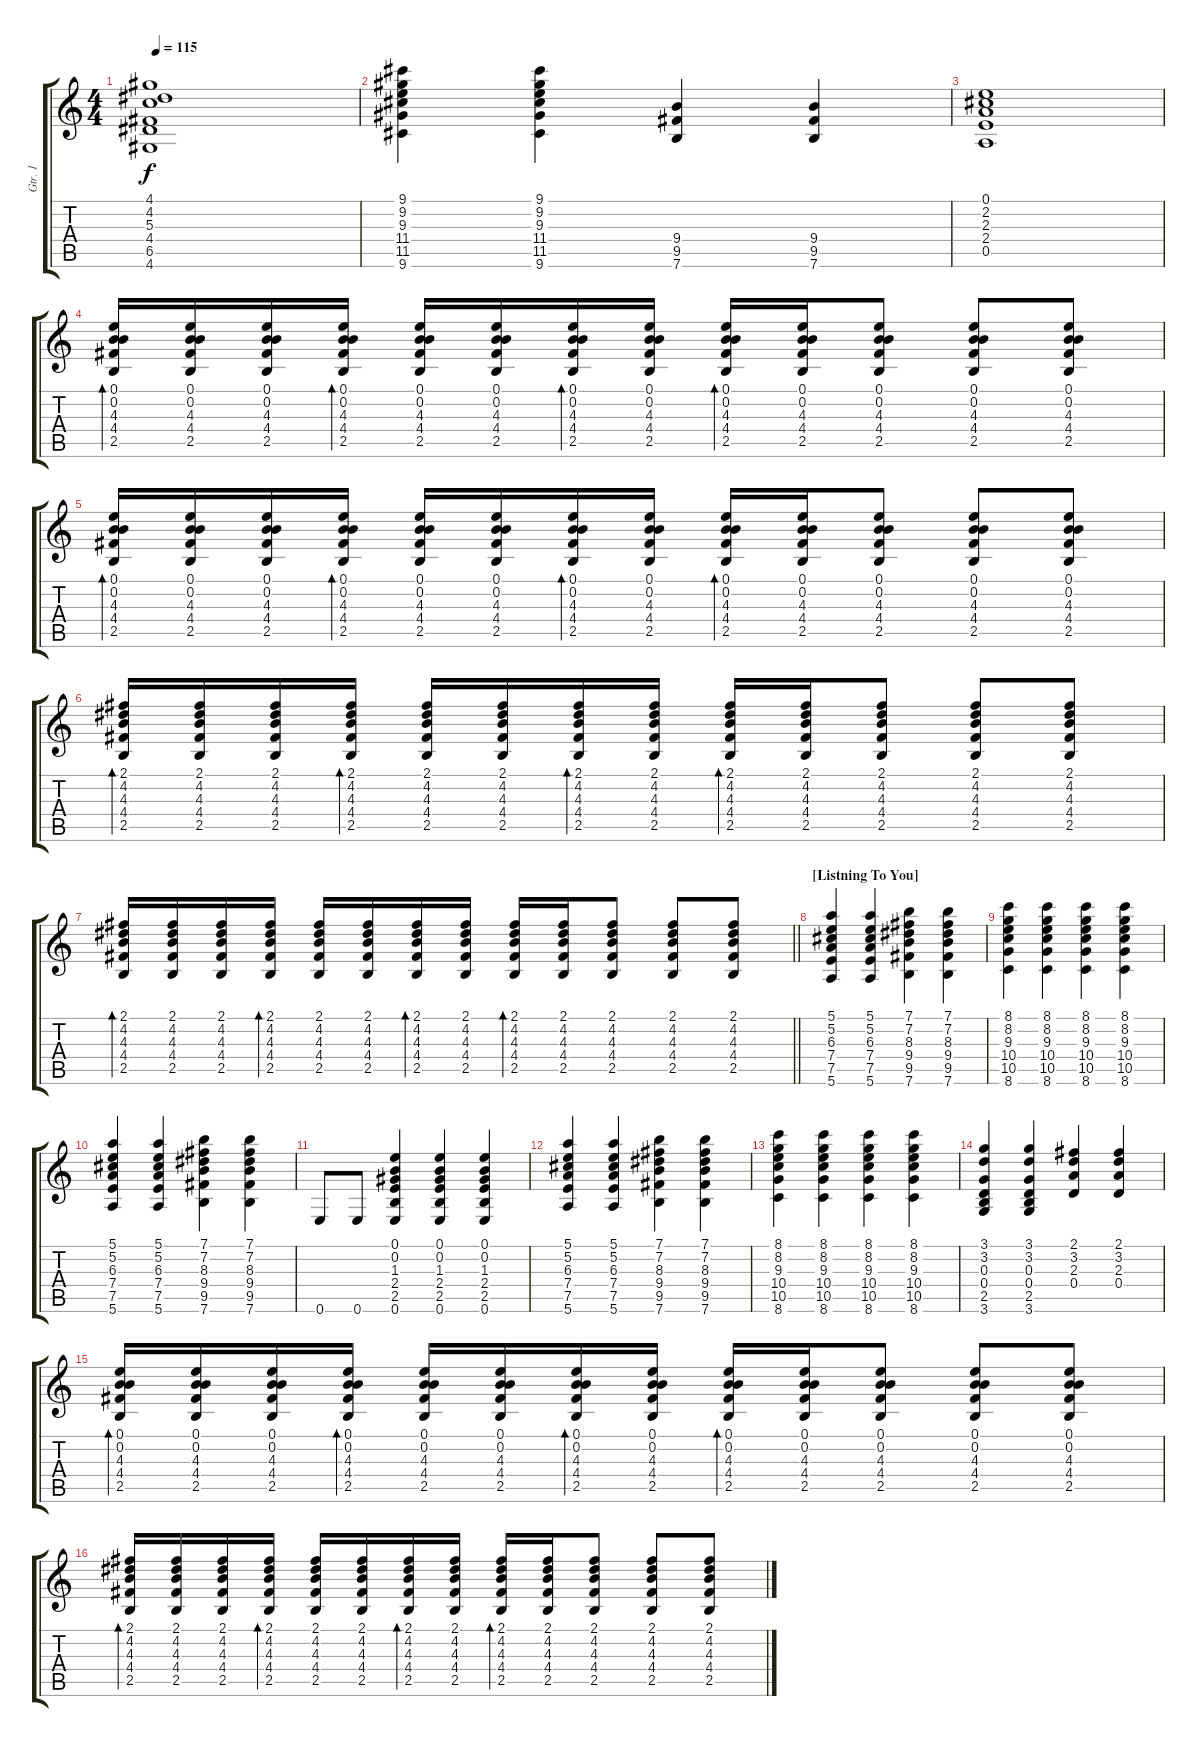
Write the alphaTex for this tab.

\track ("Gtr. 1" "Gtr. 1") {instrument acousticguitarsteel}
\staff {score tabs}
\tuning (E4 B3 G3 D3 A2 E2) {hide}
\ts (4 4)
\tempo 115
\clef g2
\ks c
(4.1 4.2 5.3 4.4 6.5 4.6).1{dy f} |
(9.1 9.2 9.3 11.4 11.5 9.6).4 (9.1 9.2 9.3 11.4 11.5 9.6).4 (9.4 9.5 7.6).4 (9.4 9.5 7.6).4 |
(0.1 2.2 2.3 2.4 0.5).1 |
(0.1 0.2 4.3 4.4 2.5).16{bd 240} (0.1 0.2 4.3 4.4 2.5).16 (0.1 0.2 4.3 4.4 2.5).16 (0.1 0.2 4.3 4.4 2.5).16{bd 240} (0.1 0.2 4.3 4.4 2.5).16 (0.1 0.2 4.3 4.4 2.5).16 (0.1 0.2 4.3 4.4 2.5).16{bd 240} (0.1 0.2 4.3 4.4 2.5).16 (0.1 0.2 4.3 4.4 2.5).16{bd 240} (0.1 0.2 4.3 4.4 2.5).16 (0.1 0.2 4.3 4.4 2.5).8 (0.1 0.2 4.3 4.4 2.5).8 (0.1 0.2 4.3 4.4 2.5).8 |
(0.1 0.2 4.3 4.4 2.5).16{bd 240} (0.1 0.2 4.3 4.4 2.5).16 (0.1 0.2 4.3 4.4 2.5).16 (0.1 0.2 4.3 4.4 2.5).16{bd 240} (0.1 0.2 4.3 4.4 2.5).16 (0.1 0.2 4.3 4.4 2.5).16 (0.1 0.2 4.3 4.4 2.5).16{bd 240} (0.1 0.2 4.3 4.4 2.5).16 (0.1 0.2 4.3 4.4 2.5).16{bd 240} (0.1 0.2 4.3 4.4 2.5).16 (0.1 0.2 4.3 4.4 2.5).8 (0.1 0.2 4.3 4.4 2.5).8 (0.1 0.2 4.3 4.4 2.5).8 |
(2.1 4.2 4.3 4.4 2.5).16{bd 240} (2.1 4.2 4.3 4.4 2.5).16 (2.1 4.2 4.3 4.4 2.5).16 (2.1 4.2 4.3 4.4 2.5).16{bd 240} (2.1 4.2 4.3 4.4 2.5).16 (2.1 4.2 4.3 4.4 2.5).16 (2.1 4.2 4.3 4.4 2.5).16{bd 240} (2.1 4.2 4.3 4.4 2.5).16 (2.1 4.2 4.3 4.4 2.5).16{bd 240} (2.1 4.2 4.3 4.4 2.5).16 (2.1 4.2 4.3 4.4 2.5).8 (2.1 4.2 4.3 4.4 2.5).8 (2.1 4.2 4.3 4.4 2.5).8 |
\barLineRight lightlight
(2.1 4.2 4.3 4.4 2.5).16{bd 240} (2.1 4.2 4.3 4.4 2.5).16 (2.1 4.2 4.3 4.4 2.5).16 (2.1 4.2 4.3 4.4 2.5).16{bd 240} (2.1 4.2 4.3 4.4 2.5).16 (2.1 4.2 4.3 4.4 2.5).16 (2.1 4.2 4.3 4.4 2.5).16{bd 240} (2.1 4.2 4.3 4.4 2.5).16 (2.1 4.2 4.3 4.4 2.5).16{bd 240} (2.1 4.2 4.3 4.4 2.5).16 (2.1 4.2 4.3 4.4 2.5).8 (2.1 4.2 4.3 4.4 2.5).8 (2.1 4.2 4.3 4.4 2.5).8 |
\section ("" "[Listning To You]")
(5.1 5.2 6.3 7.4 7.5 5.6).4 (5.1 5.2 6.3 7.4 7.5 5.6).4 (7.1 7.2 8.3 9.4 9.5 7.6).4 (7.1 7.2 8.3 9.4 9.5 7.6).4 |
(8.1 8.2 9.3 10.4 10.5 8.6).4 (8.1 8.2 9.3 10.4 10.5 8.6).4 (8.1 8.2 9.3 10.4 10.5 8.6).4 (8.1 8.2 9.3 10.4 10.5 8.6).4 |
(5.1 5.2 6.3 7.4 7.5 5.6).4 (5.1 5.2 6.3 7.4 7.5 5.6).4 (7.1 7.2 8.3 9.4 9.5 7.6).4 (7.1 7.2 8.3 9.4 9.5 7.6).4 |
0.6.8 0.6.8 (0.1 0.2 1.3 2.4 2.5 0.6).4 (0.1 0.2 1.3 2.4 2.5 0.6).4 (0.1 0.2 1.3 2.4 2.5 0.6).4 |
(5.1 5.2 6.3 7.4 7.5 5.6).4 (5.1 5.2 6.3 7.4 7.5 5.6).4 (7.1 7.2 8.3 9.4 9.5 7.6).4 (7.1 7.2 8.3 9.4 9.5 7.6).4 |
(8.1 8.2 9.3 10.4 10.5 8.6).4 (8.1 8.2 9.3 10.4 10.5 8.6).4 (8.1 8.2 9.3 10.4 10.5 8.6).4 (8.1 8.2 9.3 10.4 10.5 8.6).4 |
(3.1 3.2 0.3 0.4 2.5 3.6).4 (3.1 3.2 0.3 0.4 2.5 3.6).4 (2.1 3.2 2.3 0.4).4 (2.1 3.2 2.3 0.4).4 |
(0.1 0.2 4.3 4.4 2.5).16{bd 240} (0.1 0.2 4.3 4.4 2.5).16 (0.1 0.2 4.3 4.4 2.5).16 (0.1 0.2 4.3 4.4 2.5).16{bd 240} (0.1 0.2 4.3 4.4 2.5).16 (0.1 0.2 4.3 4.4 2.5).16 (0.1 0.2 4.3 4.4 2.5).16{bd 240} (0.1 0.2 4.3 4.4 2.5).16 (0.1 0.2 4.3 4.4 2.5).16{bd 240} (0.1 0.2 4.3 4.4 2.5).16 (0.1 0.2 4.3 4.4 2.5).8 (0.1 0.2 4.3 4.4 2.5).8 (0.1 0.2 4.3 4.4 2.5).8 |
(2.1 4.2 4.3 4.4 2.5).16{bd 240} (2.1 4.2 4.3 4.4 2.5).16 (2.1 4.2 4.3 4.4 2.5).16 (2.1 4.2 4.3 4.4 2.5).16{bd 240} (2.1 4.2 4.3 4.4 2.5).16 (2.1 4.2 4.3 4.4 2.5).16 (2.1 4.2 4.3 4.4 2.5).16{bd 240} (2.1 4.2 4.3 4.4 2.5).16 (2.1 4.2 4.3 4.4 2.5).16{bd 240} (2.1 4.2 4.3 4.4 2.5).16 (2.1 4.2 4.3 4.4 2.5).8 (2.1 4.2 4.3 4.4 2.5).8 (2.1 4.2 4.3 4.4 2.5).8
